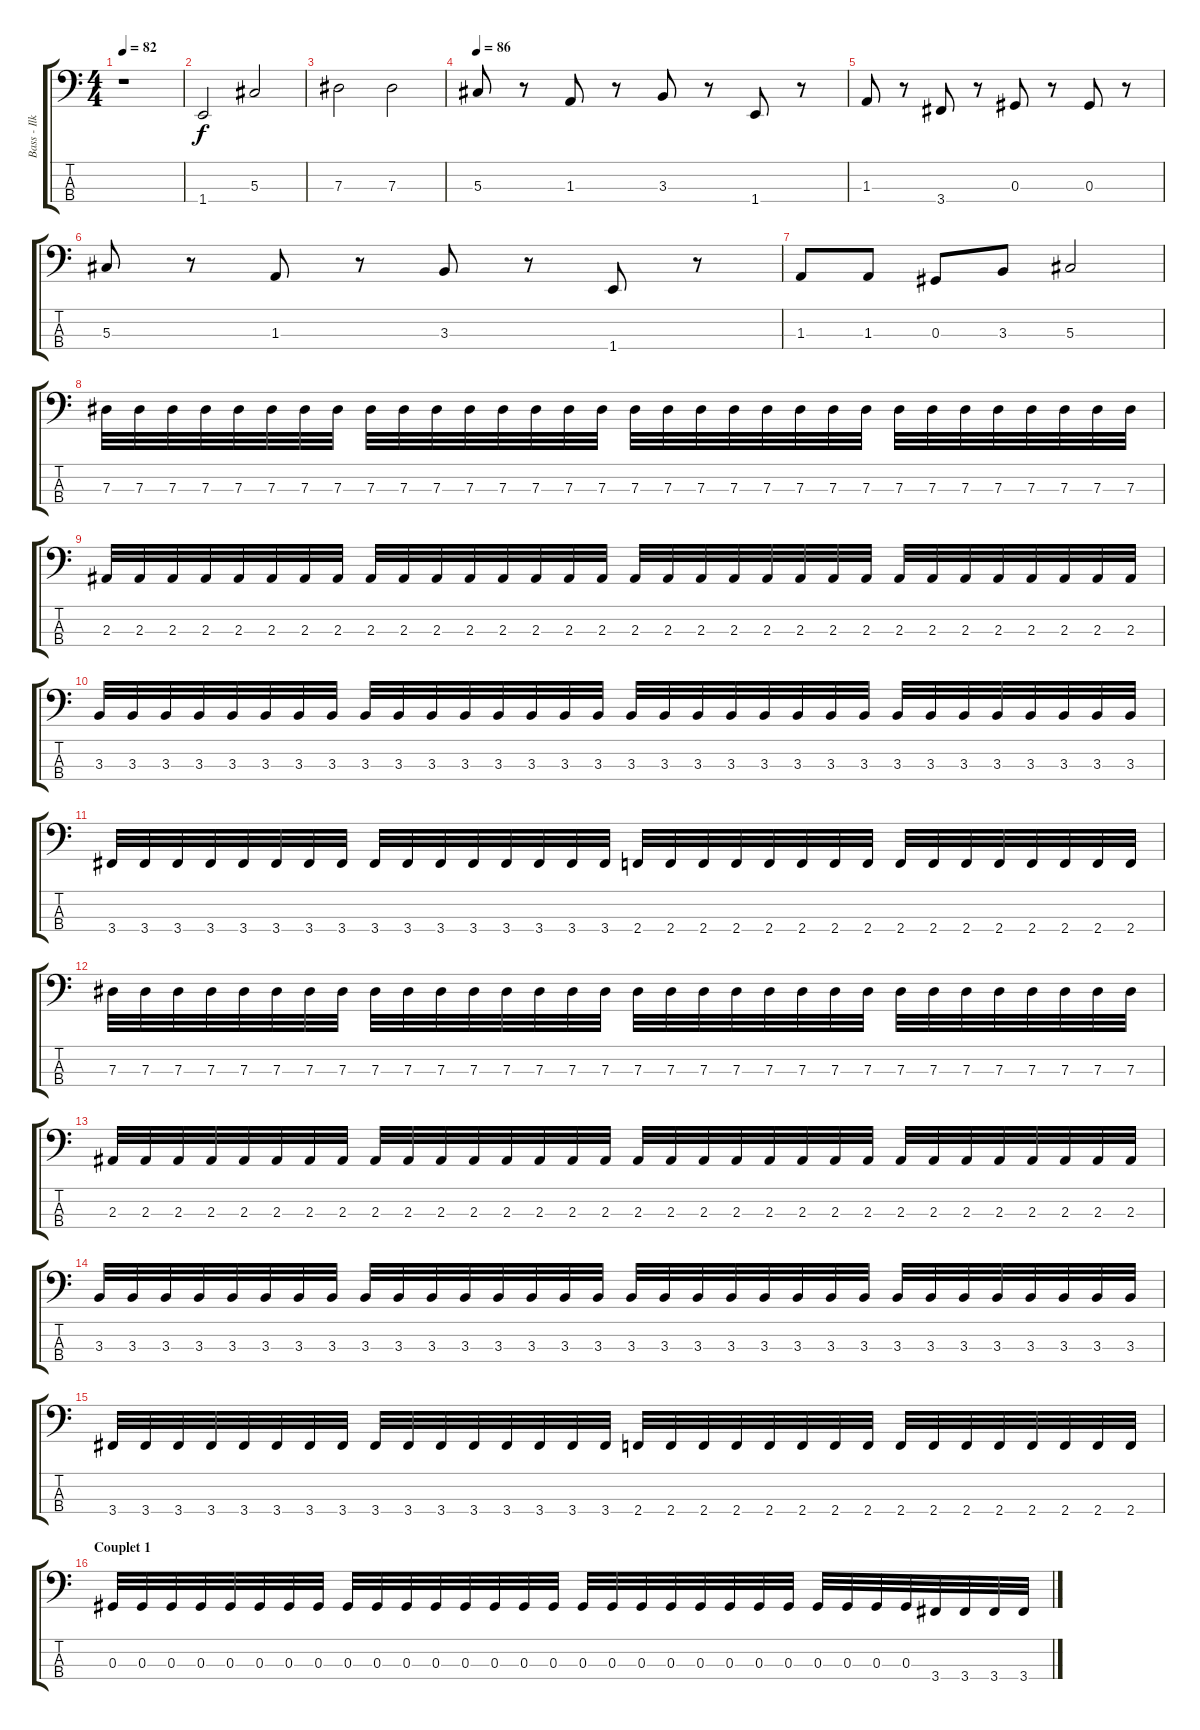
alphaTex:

\track ("Bass - Ilker Erstin" "Bass - Ilk") {instrument acousticguitarsteel}
\staff {score tabs}
\tuning (Gb2 Db2 Ab1 Eb1) {hide}
\ts (4 4)
\tempo 82
\clef f4
\ks c
r.1{dy f} |
1.4.2 5.3.2 |
7.3.2 7.3.2 |
\tempo 86
5.3.8 r.8 1.3.8 r.8 3.3.8 r.8 1.4.8 r.8 |
1.3.8 r.8 3.4.8 r.8 0.3.8 r.8 0.3.8 r.8 |
5.3.8 r.8 1.3.8 r.8 3.3.8 r.8 1.4.8 r.8 |
1.3.8 1.3.8 0.3.8 3.3.8 5.3.2 |
7.3.32 7.3.32 7.3.32 7.3.32 7.3.32 7.3.32 7.3.32 7.3.32 7.3.32 7.3.32 7.3.32 7.3.32 7.3.32 7.3.32 7.3.32 7.3.32 7.3.32 7.3.32 7.3.32 7.3.32 7.3.32 7.3.32 7.3.32 7.3.32 7.3.32 7.3.32 7.3.32 7.3.32 7.3.32 7.3.32 7.3.32 7.3.32 |
2.3.32 2.3.32 2.3.32 2.3.32 2.3.32 2.3.32 2.3.32 2.3.32 2.3.32 2.3.32 2.3.32 2.3.32 2.3.32 2.3.32 2.3.32 2.3.32 2.3.32 2.3.32 2.3.32 2.3.32 2.3.32 2.3.32 2.3.32 2.3.32 2.3.32 2.3.32 2.3.32 2.3.32 2.3.32 2.3.32 2.3.32 2.3.32 |
3.3.32 3.3.32 3.3.32 3.3.32 3.3.32 3.3.32 3.3.32 3.3.32 3.3.32 3.3.32 3.3.32 3.3.32 3.3.32 3.3.32 3.3.32 3.3.32 3.3.32 3.3.32 3.3.32 3.3.32 3.3.32 3.3.32 3.3.32 3.3.32 3.3.32 3.3.32 3.3.32 3.3.32 3.3.32 3.3.32 3.3.32 3.3.32 |
3.4.32 3.4.32 3.4.32 3.4.32 3.4.32 3.4.32 3.4.32 3.4.32 3.4.32 3.4.32 3.4.32 3.4.32 3.4.32 3.4.32 3.4.32 3.4.32 2.4.32 2.4.32 2.4.32 2.4.32 2.4.32 2.4.32 2.4.32 2.4.32 2.4.32 2.4.32 2.4.32 2.4.32 2.4.32 2.4.32 2.4.32 2.4.32 |
7.3.32 7.3.32 7.3.32 7.3.32 7.3.32 7.3.32 7.3.32 7.3.32 7.3.32 7.3.32 7.3.32 7.3.32 7.3.32 7.3.32 7.3.32 7.3.32 7.3.32 7.3.32 7.3.32 7.3.32 7.3.32 7.3.32 7.3.32 7.3.32 7.3.32 7.3.32 7.3.32 7.3.32 7.3.32 7.3.32 7.3.32 7.3.32 |
2.3.32 2.3.32 2.3.32 2.3.32 2.3.32 2.3.32 2.3.32 2.3.32 2.3.32 2.3.32 2.3.32 2.3.32 2.3.32 2.3.32 2.3.32 2.3.32 2.3.32 2.3.32 2.3.32 2.3.32 2.3.32 2.3.32 2.3.32 2.3.32 2.3.32 2.3.32 2.3.32 2.3.32 2.3.32 2.3.32 2.3.32 2.3.32 |
3.3.32 3.3.32 3.3.32 3.3.32 3.3.32 3.3.32 3.3.32 3.3.32 3.3.32 3.3.32 3.3.32 3.3.32 3.3.32 3.3.32 3.3.32 3.3.32 3.3.32 3.3.32 3.3.32 3.3.32 3.3.32 3.3.32 3.3.32 3.3.32 3.3.32 3.3.32 3.3.32 3.3.32 3.3.32 3.3.32 3.3.32 3.3.32 |
3.4.32 3.4.32 3.4.32 3.4.32 3.4.32 3.4.32 3.4.32 3.4.32 3.4.32 3.4.32 3.4.32 3.4.32 3.4.32 3.4.32 3.4.32 3.4.32 2.4.32 2.4.32 2.4.32 2.4.32 2.4.32 2.4.32 2.4.32 2.4.32 2.4.32 2.4.32 2.4.32 2.4.32 2.4.32 2.4.32 2.4.32 2.4.32 |
\section ("" "Couplet 1")
0.3.32 0.3.32 0.3.32 0.3.32 0.3.32 0.3.32 0.3.32 0.3.32 0.3.32 0.3.32 0.3.32 0.3.32 0.3.32 0.3.32 0.3.32 0.3.32 0.3.32 0.3.32 0.3.32 0.3.32 0.3.32 0.3.32 0.3.32 0.3.32 0.3.32 0.3.32 0.3.32 0.3.32 3.4.32 3.4.32 3.4.32 3.4.32
